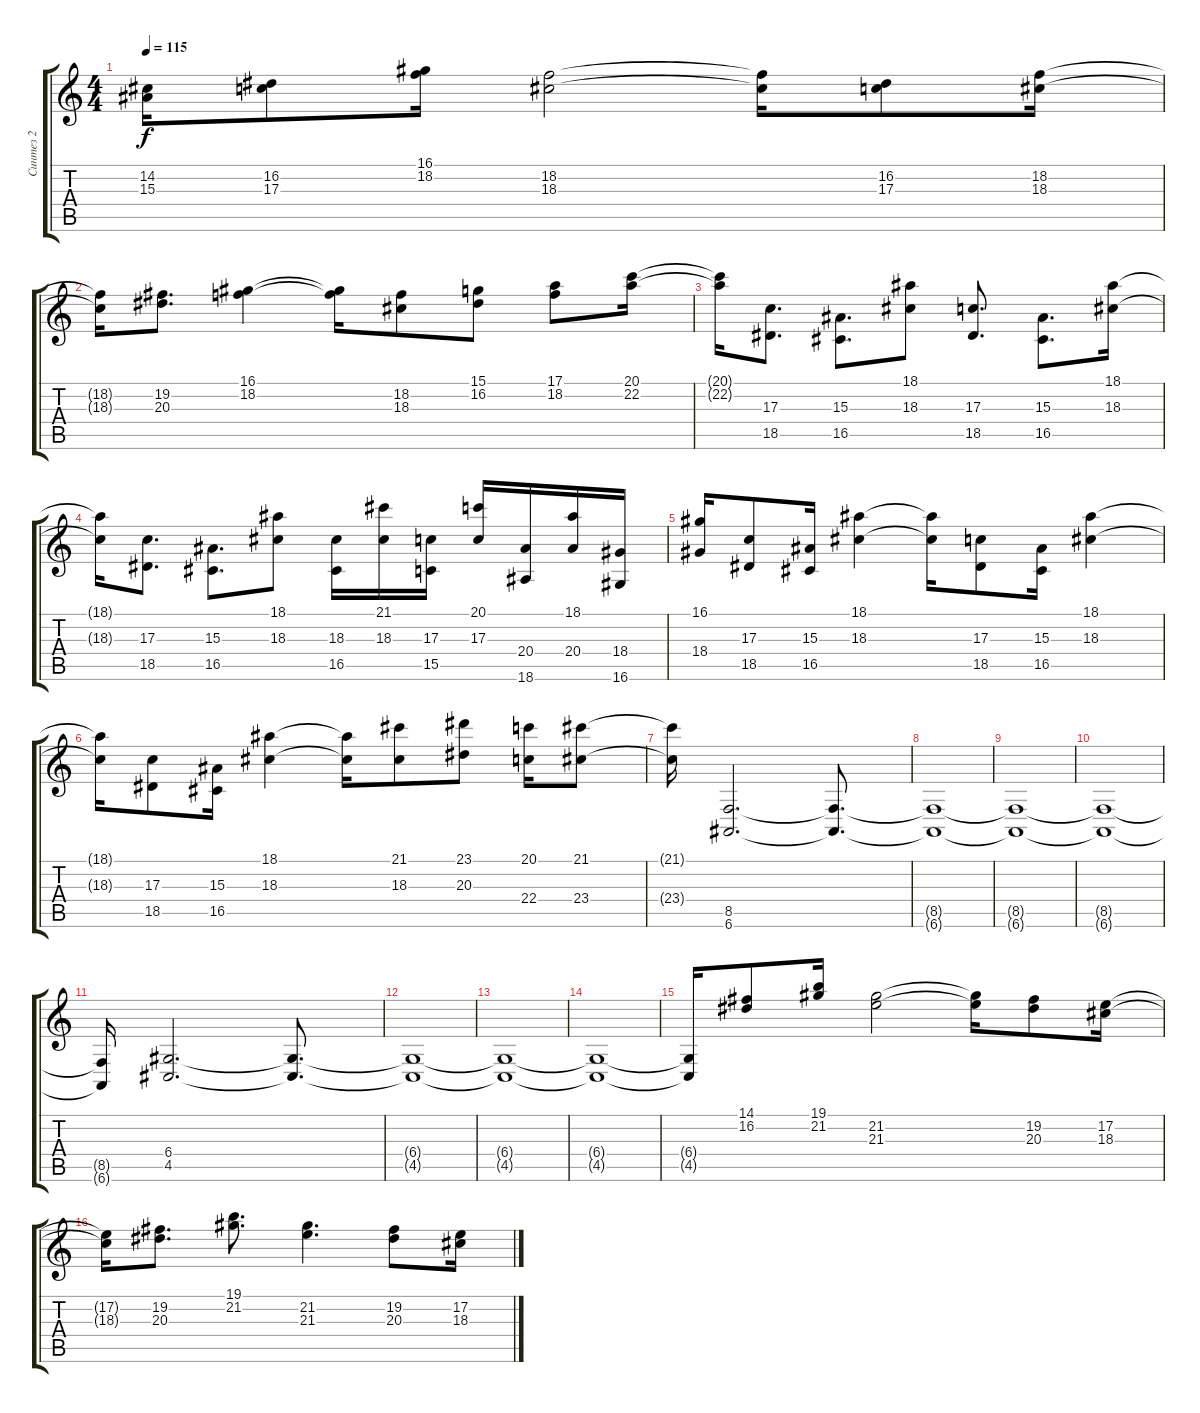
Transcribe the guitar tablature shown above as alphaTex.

\track ("Синтез 2" "Синтез 2") {instrument stringensemble1}
\staff {score tabs}
\tuning (E4 B3 G3 D3 A2 E2) {hide}
\ts (4 4)
\tempo 115
\clef g2
\ks c
(14.2{t} 15.3{t}).16{dy f} (16.2 17.3).8 (16.1 18.2).16 (18.2 18.3).2 (18.2{t} 18.3{t}).16 (16.2 17.3).8 (18.2 18.3).16 |
(18.2{t} 18.3{t}).16 (19.2 20.3).8{d} (16.1 18.2).4 (16.1{t} 18.2{t}).16 (18.2 18.3).8 (15.1 16.2).8 (17.1 18.2).8 (20.1 22.2).16 |
(20.1{t} 22.2{t}).16 (17.3 18.5).8{d} (15.3 16.5).8{d} (18.1 18.3).8 (17.3 18.5).8{d} (15.3 16.5).8{d} (18.1 18.3).16 |
(18.1{t} 18.3{t}).16 (17.3 18.5).8{d} (15.3 16.5).8{d} (18.1 18.3).8 (18.3 16.5).16 (21.1 18.3).16 (17.3 15.5).16 (20.1 17.3).16 (20.4 18.6).16 (18.1 20.4).16 (18.4 16.6).16 |
(16.1 18.4).16 (17.3 18.5).8 (15.3 16.5).16 (18.1 18.3).4 (18.1{t} 18.3{t}).16 (17.3 18.5).8 (15.3 16.5).16 (18.1 18.3).4 |
(18.1{t} 18.3{t}).16 (17.3 18.5).8 (15.3 16.5).16 (18.1 18.3).4 (18.1{t} 18.3{t}).16 (21.1 18.3).8 (23.1 20.3).8 (20.1 22.4).16 (21.1 23.4).8 |
(21.1{t} 23.4{t}).16 (8.5 6.6).2{d} (8.5{t} 6.6{t}).8{d} |
(8.5{t} 6.6{t}).1 |
(8.5{t} 6.6{t}).1 |
(8.5{t} 6.6{t}).1 |
(8.5{t} 6.6{t}).16 (6.4 4.5).2{d} (6.4{t} 4.5{t}).8{d} |
(6.4{t} 4.5{t}).1 |
(6.4{t} 4.5{t}).1 |
(6.4{t} 4.5{t}).1 |
(6.4{t} 4.5{t}).16 (14.1 16.2).8 (19.1 21.2).16 (21.2 21.3).2 (21.2{t} 21.3{t}).16 (19.2 20.3).8 (17.2 18.3).16 |
(17.2{t} 18.3{t}).16 (19.2 20.3).8{d} (19.1 21.2).8{d} (21.2 21.3).4{d} (19.2 20.3).8 (17.2 18.3).16
